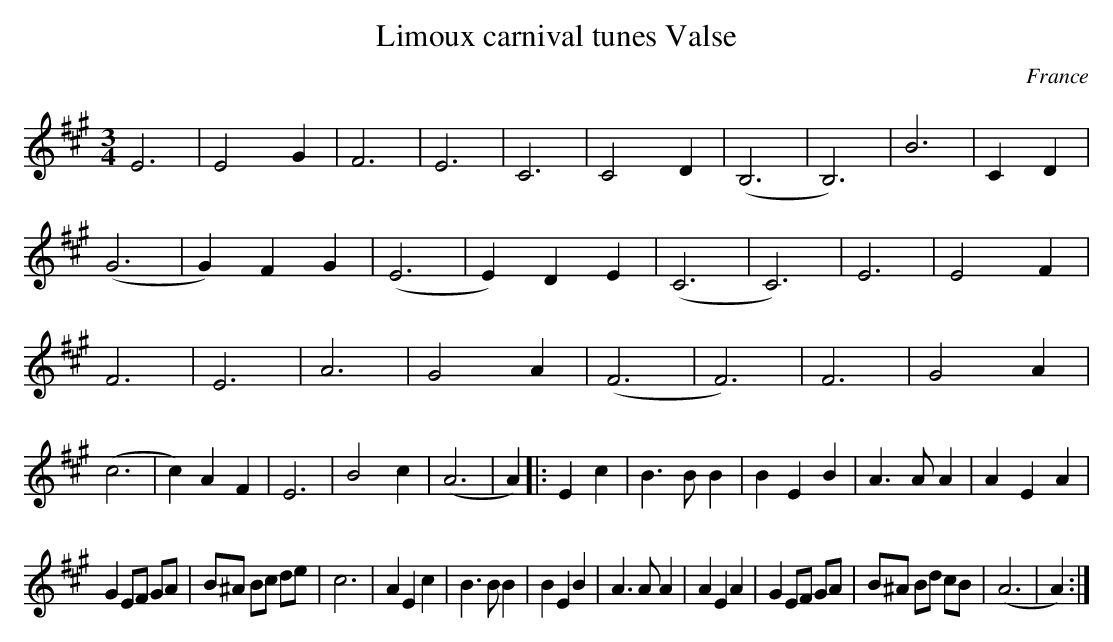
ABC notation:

X:1
T:Limoux carnival tunes Valse
O:France
M:3/4
K:A
E6|E4G2|F6|E6| C6|C4D2|(B,6|B,6)|\
B6|C2D2|(G6|G2)F2G2| (E6|E2)D2E2|(C6|C6)|\
E6|E4F2|F6|E6|\
A6|G4A2|(F6|F6)|\
F6|G4A2|(c6|c2)A2F2| E6|B4c2|(A6|A2)  |:\
E2c2|\
B3B B2|B2E2 B2|A3A A2|A2E2 A2|
G2EF GA|B^A Bc de|c6|A2E2 c2|\
B3B B2|B2E2 B2|A3A A2|A2E2 A2|G2EF GA|B^A Bd cB|(A6|A2):|
